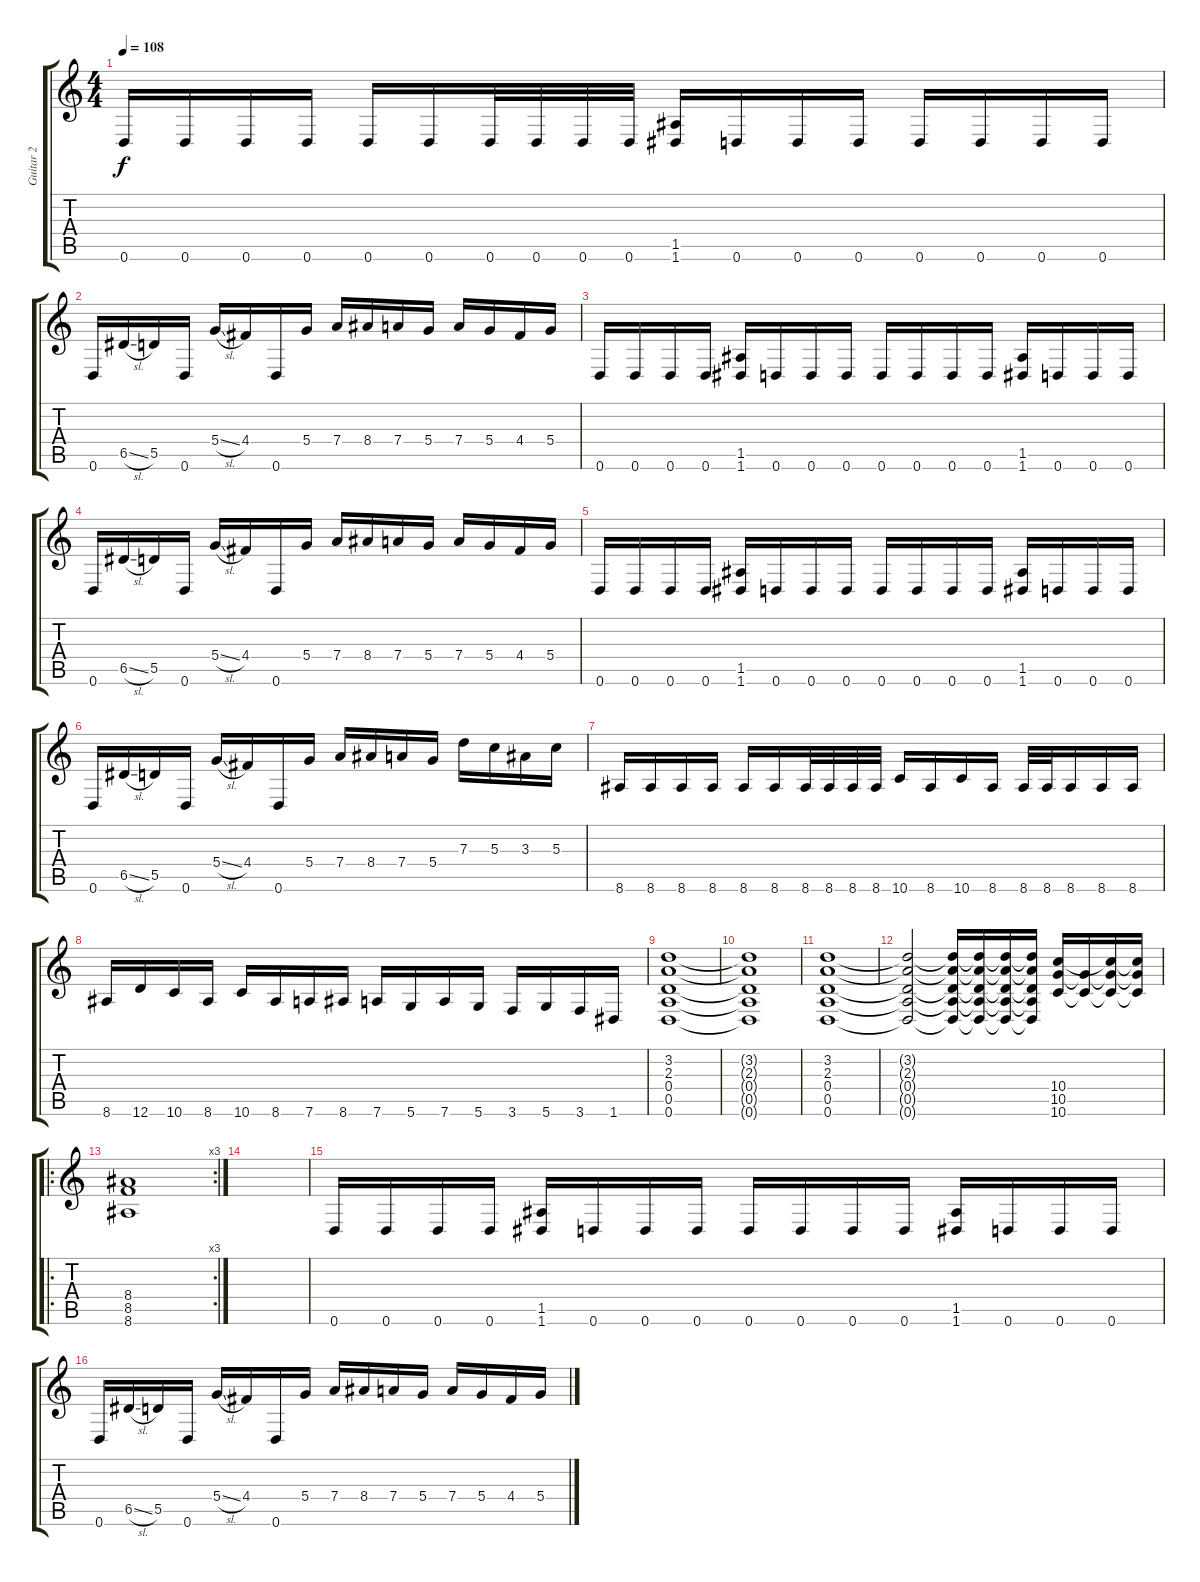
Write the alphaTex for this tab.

\track ("Guitar 2" "Guitar 2") {instrument distortionguitar}
\staff {score tabs}
\tuning (E4 B3 G3 D3 A2 D2) {hide}
\ts (4 4)
\tempo 108
\clef g2
\ks c
0.6.16{dy f} 0.6.16 0.6.16 0.6.16 0.6.16 0.6.16 0.6.32 0.6.32 0.6.32 0.6.32 (1.5 1.6).16 0.6.16 0.6.16 0.6.16 0.6.16 0.6.16 0.6.16 0.6.16 |
0.6.16 6.5{sl}.16 5.5.16 0.6.16 5.4{sl}.16 4.4.16 0.6.16 5.4.16 7.4.16 8.4.16 7.4.16 5.4.16 7.4.16 5.4.16 4.4.16 5.4.16 |
0.6.16 0.6.16 0.6.16 0.6.16 (1.5 1.6).16 0.6.16 0.6.16 0.6.16 0.6.16 0.6.16 0.6.16 0.6.16 (1.5 1.6).16 0.6.16 0.6.16 0.6.16 |
0.6.16 6.5{sl}.16 5.5.16 0.6.16 5.4{sl}.16 4.4.16 0.6.16 5.4.16 7.4.16 8.4.16 7.4.16 5.4.16 7.4.16 5.4.16 4.4.16 5.4.16 |
0.6.16 0.6.16 0.6.16 0.6.16 (1.5 1.6).16 0.6.16 0.6.16 0.6.16 0.6.16 0.6.16 0.6.16 0.6.16 (1.5 1.6).16 0.6.16 0.6.16 0.6.16 |
0.6.16 6.5{sl}.16 5.5.16 0.6.16 5.4{sl}.16 4.4.16 0.6.16 5.4.16 7.4.16 8.4.16 7.4.16 5.4.16 7.3.16 5.3.16 3.3.16 5.3.16 |
8.6.16 8.6.16 8.6.16 8.6.16 8.6.16 8.6.16 8.6.32 8.6.32 8.6.32 8.6.32 10.6.16 8.6.16 10.6.16 8.6.16 8.6.32 8.6.32 8.6.16 8.6.16 8.6.16 |
8.6.16 12.6.16 10.6.16 8.6.16 10.6.16 8.6.16 7.6.16 8.6.16 7.6.16 5.6.16 7.6.16 5.6.16 3.6.16 5.6.16 3.6.16 1.6.16 |
(3.2 2.3 0.4 0.5 0.6).1{volume 14} |
(3.2{t} 2.3{t} 0.4{t} 0.5{t} 0.6{t}).1 |
(3.2 2.3 0.4 0.5 0.6).1 |
(3.2{t} 2.3{t} 0.4{t} 0.5{t} 0.6{t}).2 (3.2{t} 2.3{t} 0.4{t} 0.5{t} 0.6{t}).16 (3.2{t} 2.3{t} 0.4{t} 0.5{t} 0.6{t}).16 (3.2{t} 2.3{t} 0.4{t} 0.5{t} 0.6{t}).16 (3.2{t} 2.3{t} 0.4{t} 0.5{t} 0.6{t}).16 (10.4 10.5 10.6).16 (10.5{t} 10.6{t}).16 (10.4{t} 10.5{t} 10.6{t}).16 (10.4{t} 10.5{t} 10.6{t}).16 |
\ro
\rc 3
(8.4 8.5 8.6).1 |
|
0.6.16{volume 16} 0.6.16 0.6.16 0.6.16 (1.5 1.6).16 0.6.16 0.6.16 0.6.16 0.6.16 0.6.16 0.6.16 0.6.16 (1.5 1.6).16 0.6.16 0.6.16 0.6.16 |
0.6.16 6.5{sl}.16 5.5.16 0.6.16 5.4{sl}.16 4.4.16 0.6.16 5.4.16 7.4.16 8.4.16 7.4.16 5.4.16 7.4.16 5.4.16 4.4.16 5.4.16
